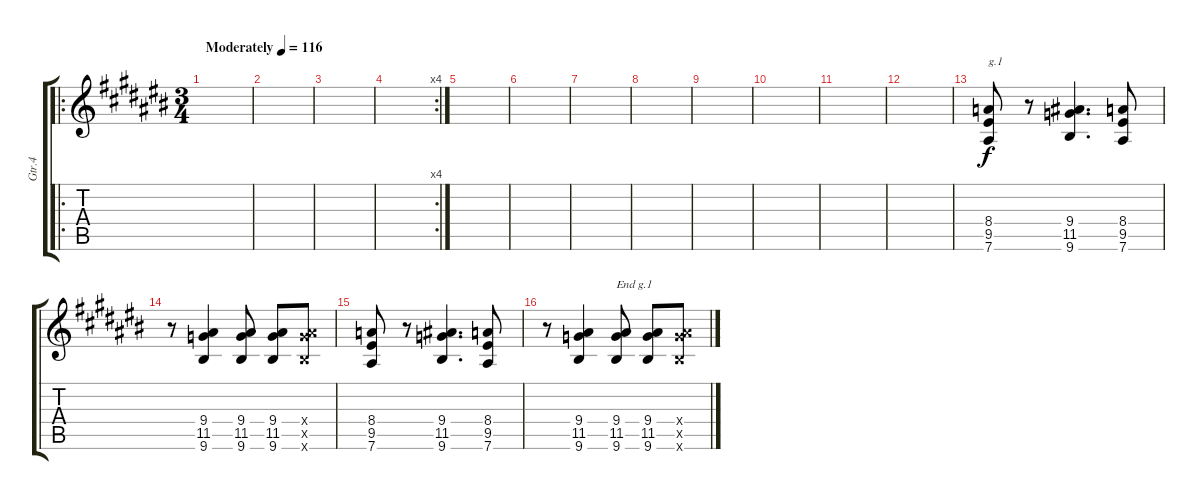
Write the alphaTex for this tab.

\track ("Gtr.4" "Gtr.4") {instrument electricguitarmuted}
\staff {score tabs}
\tuning (Eb4 Bb3 Gb3 Db3 Ab2 Eb2) {hide}
\ro
\ts (3 4)
\tempo (116 "Moderately")
\clef g2
\ks c#
|
|
|
\rc 4
|
|
|
|
|
|
|
|
|
(8.4 9.5 7.6).8{txt "g.1"} r.8 (9.4 11.5 9.6).4{d} (8.4 9.5 7.6).8 |
r.8 (9.4 11.5 9.6).4 (9.4 11.5 9.6).8 (9.4 11.5 9.6).8 (9.4{x} 11.5{x} 9.6{x}).8 |
(8.4 9.5 7.6).8 r.8 (9.4 11.5 9.6).4{d} (8.4 9.5 7.6).8 |
r.8 (9.4 11.5 9.6).4 (9.4 11.5 9.6).8{txt "End g.1"} (9.4 11.5 9.6).8 (9.4{x} 11.5{x} 9.6{x}).8
